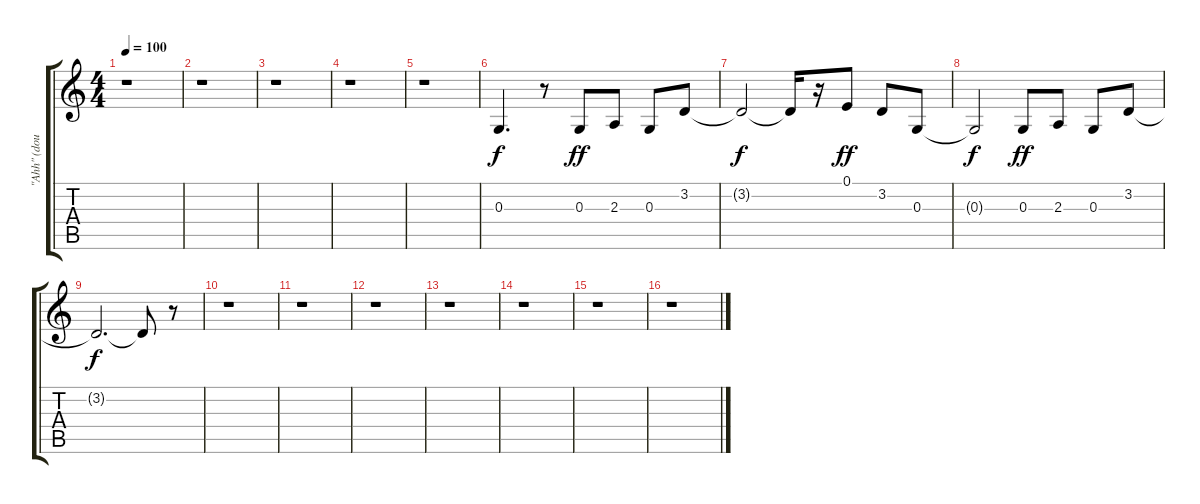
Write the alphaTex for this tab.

\track ("\"Ahh\" (double)" "\"Ahh\" (dou") {instrument synthvoice}
\staff {score tabs}
\tuning (E4 B3 G3 D3 A2 E2) {hide}
\ts (4 4)
\tempo 100
\clef g2
\ks c
r.1{dy f} |
r.1 |
r.1 |
r.1 |
r.1 |
0.3.4{d} r.8 0.3.8{dy ff} 2.3.8 0.3.8 3.2.8 |
3.2{t}.2{dy f} 3.2{t}.16 r.16 0.1.8{dy ff} 3.2.8 0.3.8 |
0.3{t}.2{dy f} 0.3.8{dy ff} 2.3.8 0.3.8 3.2.8 |
3.2{t}.2{d dy f} 3.2{t}.8 r.8 |
r.1 |
r.1 |
r.1 |
r.1 |
r.1 |
r.1 |
r.1
